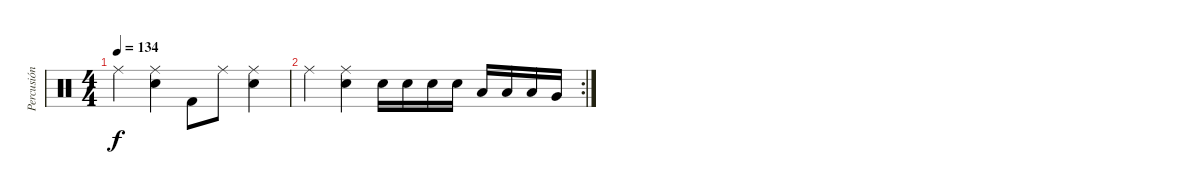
\track ("Percusión" "Percusión") {instrument percussion}
\staff {score}
\articulation defaults
\ts (4 4)
\tempo 134
\clef neutral
\ks c "Ride (middle)".4{dy f}
("Ride (middle)" "Snare (hit) 2").4 "Kick (hit) 2".8 "Ride (middle)".8 ("Ride (middle)" "Snare (hit) 2").4 |
\rc 2 "Ride (middle)".4
("Ride (middle)" "Snare (hit) 2").4 "Snare (hit) 2".16 "Snare (hit) 2".16 "Snare (hit) 2".16 "Snare (hit) 2".16 "Low Tom (hit)".16 "Low Tom (hit)".16 "Low Tom (hit)".16 "Very Low Tom (hit)".16
